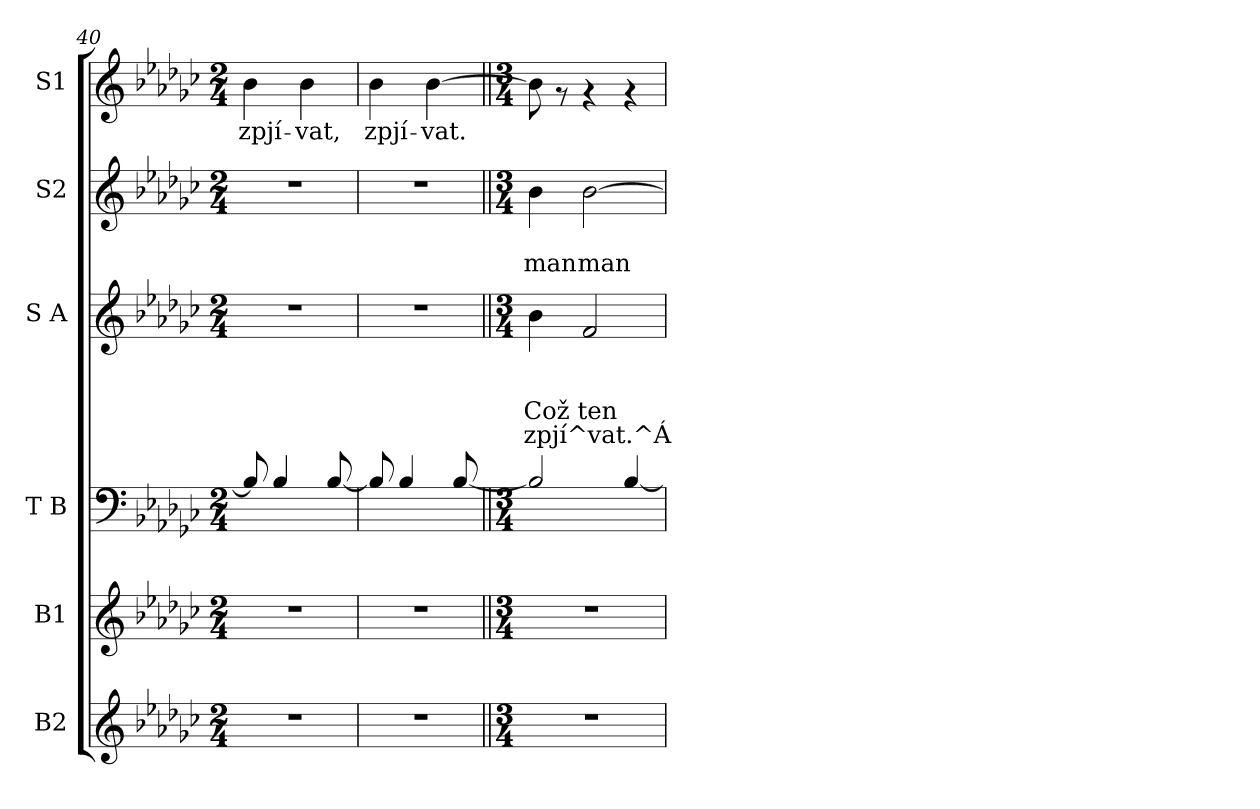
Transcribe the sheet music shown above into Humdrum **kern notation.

**kern	**kern	**kern	**kern	**text	**text	**text	**text	**kern	**text	**text	**kern	**text
*part6	*part5	*part4	*part3	*part3	*part3	*part3	*part3	*part2	*part2	*part2	*part1	*part1
*staff6	*staff5	*staff4	*staff3	*staff3	*staff3	*staff3	*staff3	*staff2	*staff2	*staff2	*staff1	*staff1
*I"B2	*I"B1	*I"T B	*I"S A	*	*	*	*	*I"S2	*	*	*I"S1	*
*	*I'B	*I'T B	*I'S A	*	*	*	*	*I'S2	*	*	*I'S1	*
*clefG2	*clefG2	*clefF4	*clefG2	*	*	*	*	*clefG2	*	*	*clefG2	*
*k[b-e-a-d-g-c-]	*k[b-e-a-d-g-c-]	*k[b-e-a-d-g-c-]	*k[b-e-a-d-g-c-]	*	*	*	*	*k[b-e-a-d-g-c-]	*	*	*k[b-e-a-d-g-c-]	*
*G-:	*G-:	*G-:	*G-:	*	*	*	*	*G-:	*	*	*G-:	*
*M2/4	*M2/4	*M2/4	*M2/4	*	*	*	*	*M2/4	*	*	*M2/4	*
=40	=40	=40	=40	=40	=40	=40	=40	=40	=40	=40	=40	=40
!	!	!	!	!	!	!	!	!	!	!	!	!LO:LY:b
2r	2r	8B-/]	2r	.	.	.	.	2r	.	.	4b-\	zpjí-
.	.	4B-/	.	.	.	.	.	.	.	.	.	.
!	!	!	!	!	!	!	!	!	!	!	!	!LO:LY:b
.	.	.	.	.	.	.	.	.	.	.	4b-\	-vat,
.	.	[>8B-/	.	.	.	.	.	.	.	.	.	.
=41	=41	=41	=41	=41	=41	=41	=41	=41	=41	=41	=41	=41
!	!	!	!	!	!	!	!	!	!	!	!	!LO:LY:b
2r	2r	8B-/]	2r	.	.	.	.	2r	.	.	4b-\	zpjí-
.	.	4B-/	.	.	.	.	.	.	.	.	.	.
!	!	!	!	!	!	!	!	!	!	!	!	!LO:LY:b
.	.	.	.	.	.	.	.	.	.	.	[>4b-\	-vat.
.	.	[>8B-/	.	.	.	.	.	.	.	.	.	.
=42||	=42||	=42||	=42||	=42||	=42||	=42||	=42||	=42||	=42||	=42||	=42||	=42||
*M3/4	*M3/4	*M3/4	*M3/4	*	*	*	*	*M3/4	*	*	*M3/4	*
!	!	!	!	!	!	!LO:LY:b	!LO:LY:b	!	!	!LO:LY:b	!	!
2.r	2.r	2B-/]	4b-\	.	.	-Což	zpjí^vat.^Á-	4b-\	.	man	8b-\]	.
.	.	.	.	.	.	.	.	.	.	.	8rf	.
!	!	!	!	!	!	!LO:LY:b	!	!	!	!LO:LY:b	!	!
.	.	.	2f/	.	.	ten	.	[>2b-\	.	man	4rf	.
.	.	[>4B-/	.	.	.	.	.	.	.	.	4rf	.
=	=	=	=	=	=	=	=	=	=	=	=	=
*-	*-	*-	*-	*-	*-	*-	*-	*-	*-	*-	*-	*-
